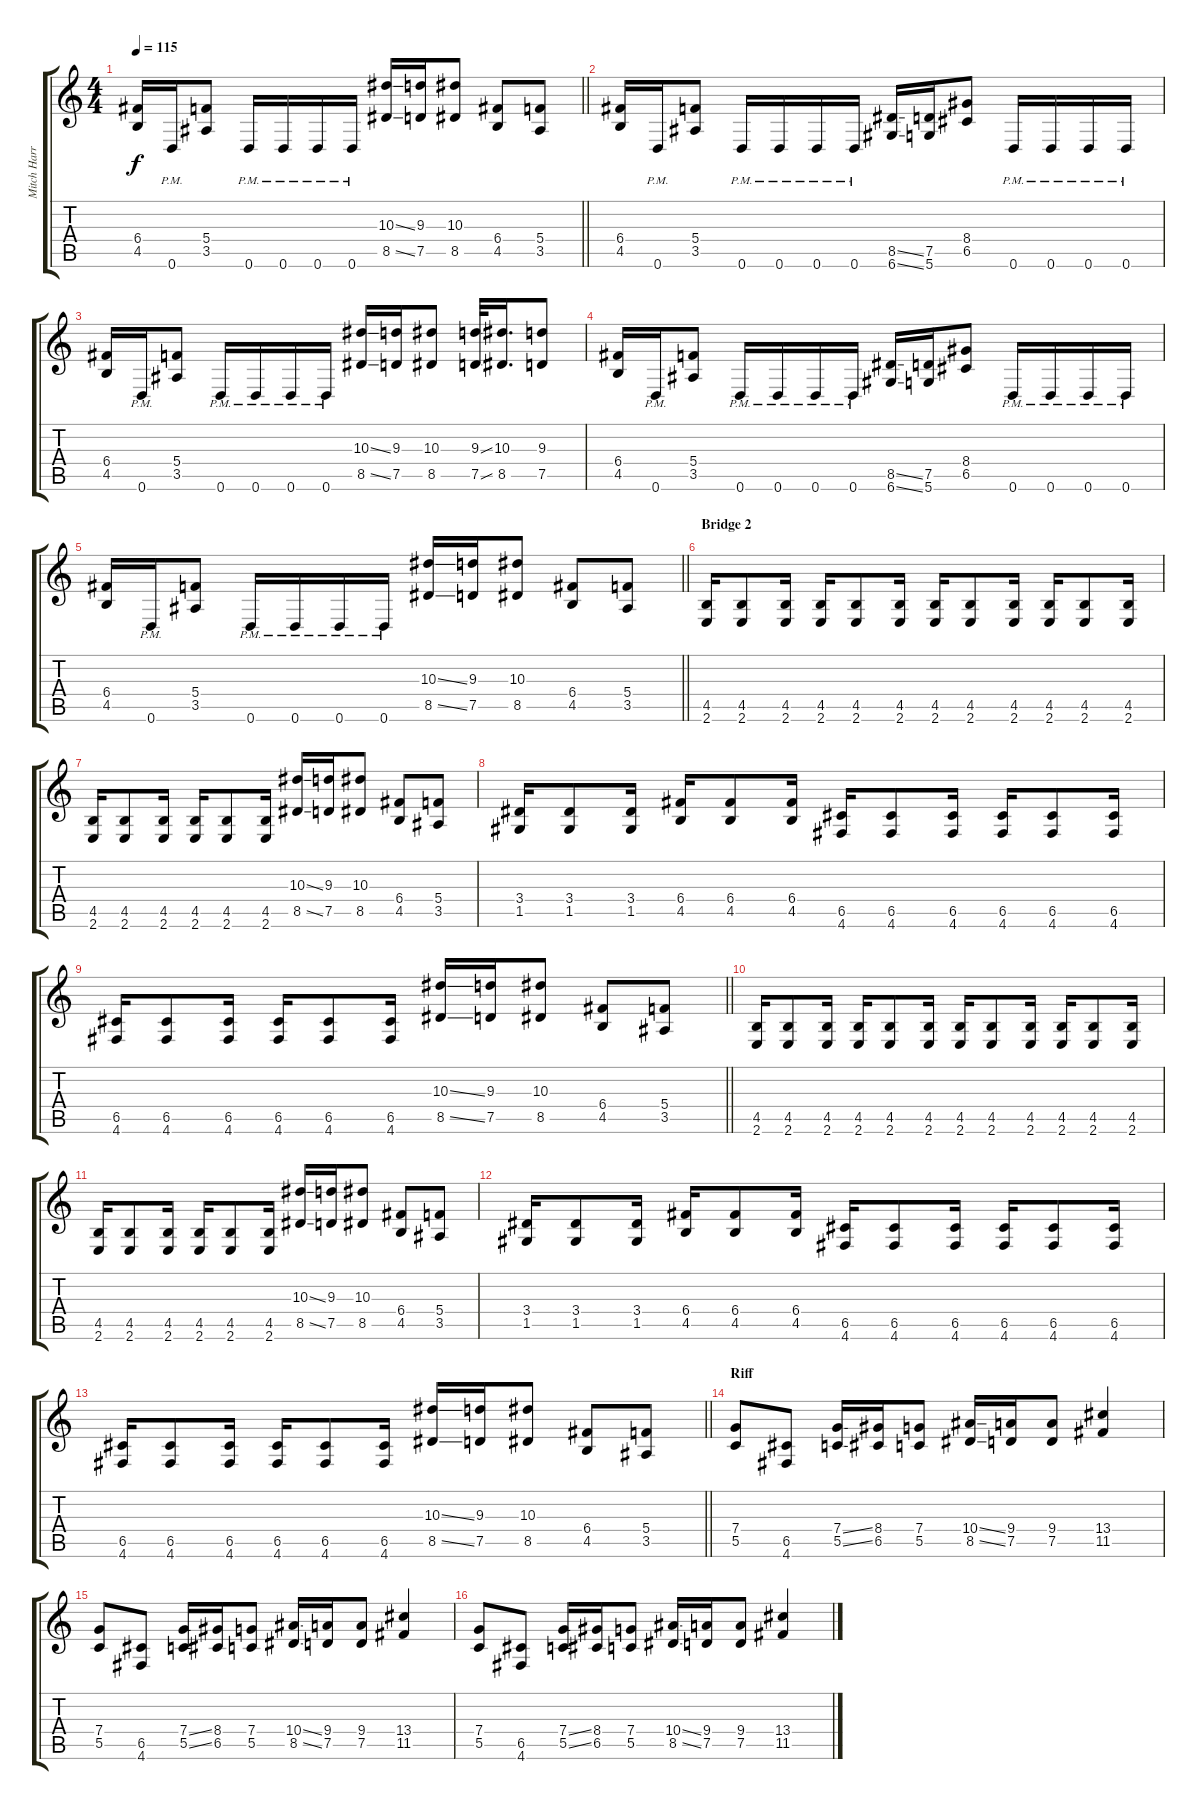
\track ("Mitch Harris" "Mitch Harr") {instrument overdrivenguitar}
\staff {score tabs}
\tuning (D4 A3 F3 C3 G2 D2) {hide}
\ts (4 4)
\tempo 115
\clef g2
\barLineRight lightlight
\ks c
(6.4 4.5).16{dy f} 0.6{pm}.16 (5.4 3.5).8 0.6{pm}.16 0.6{pm}.16 0.6{pm}.16 0.6{pm}.16 (10.3{ss} 8.5{ss}).16 (9.3 7.5).16 (10.3 8.5).8 (6.4 4.5).8 (5.4 3.5).8 |
(6.4 4.5).16 0.6{pm}.16 (5.4 3.5).8 0.6{pm}.16 0.6{pm}.16 0.6{pm}.16 0.6{pm}.16 (8.5{ss} 6.6{ss}).16 (7.5 5.6).16 (8.4 6.5).8 0.6{pm}.16 0.6{pm}.16 0.6{pm}.16 0.6{pm}.16 |
(6.4 4.5).16 0.6{pm}.16 (5.4 3.5).8 0.6{pm}.16 0.6{pm}.16 0.6{pm}.16 0.6{pm}.16 (10.3{ss} 8.5{ss}).16 (9.3 7.5).16 (10.3 8.5).8 (9.3{ss} 7.5{ss}).32 (10.3 8.5).16{d} (9.3 7.5).8 |
(6.4 4.5).16 0.6{pm}.16 (5.4 3.5).8 0.6{pm}.16 0.6{pm}.16 0.6{pm}.16 0.6{pm}.16 (8.5{ss} 6.6{ss}).16 (7.5 5.6).16 (8.4 6.5).8 0.6{pm}.16 0.6{pm}.16 0.6{pm}.16 0.6{pm}.16 |
\barLineRight lightlight
(6.4 4.5).16 0.6{pm}.16 (5.4 3.5).8 0.6{pm}.16 0.6{pm}.16 0.6{pm}.16 0.6{pm}.16 (10.3{ss} 8.5{ss}).16 (9.3 7.5).16 (10.3 8.5).8 (6.4 4.5).8 (5.4 3.5).8 |
\section ("" "Bridge 2")
(4.5 2.6).16 (4.5 2.6).8 (4.5 2.6).16 (4.5 2.6).16 (4.5 2.6).8 (4.5 2.6).16 (4.5 2.6).16 (4.5 2.6).8 (4.5 2.6).16 (4.5 2.6).16 (4.5 2.6).8 (4.5 2.6).16 |
(4.5 2.6).16 (4.5 2.6).8 (4.5 2.6).16 (4.5 2.6).16 (4.5 2.6).8 (4.5 2.6).16 (10.3{ss} 8.5{ss}).16 (9.3 7.5).16 (10.3 8.5).8 (6.4 4.5).8 (5.4 3.5).8 |
(3.4 1.5).16 (3.4 1.5).8 (3.4 1.5).16 (6.4 4.5).16 (6.4 4.5).8 (6.4 4.5).16 (6.5 4.6).16 (6.5 4.6).8 (6.5 4.6).16 (6.5 4.6).16 (6.5 4.6).8 (6.5 4.6).16 |
\barLineRight lightlight
(6.5 4.6).16 (6.5 4.6).8 (6.5 4.6).16 (6.5 4.6).16 (6.5 4.6).8 (6.5 4.6).16 (10.3{ss} 8.5{ss}).16 (9.3 7.5).16 (10.3 8.5).8 (6.4 4.5).8 (5.4 3.5).8 |
(4.5 2.6).16 (4.5 2.6).8 (4.5 2.6).16 (4.5 2.6).16 (4.5 2.6).8 (4.5 2.6).16 (4.5 2.6).16 (4.5 2.6).8 (4.5 2.6).16 (4.5 2.6).16 (4.5 2.6).8 (4.5 2.6).16 |
(4.5 2.6).16 (4.5 2.6).8 (4.5 2.6).16 (4.5 2.6).16 (4.5 2.6).8 (4.5 2.6).16 (10.3{ss} 8.5{ss}).16 (9.3 7.5).16 (10.3 8.5).8 (6.4 4.5).8 (5.4 3.5).8 |
(3.4 1.5).16 (3.4 1.5).8 (3.4 1.5).16 (6.4 4.5).16 (6.4 4.5).8 (6.4 4.5).16 (6.5 4.6).16 (6.5 4.6).8 (6.5 4.6).16 (6.5 4.6).16 (6.5 4.6).8 (6.5 4.6).16 |
\barLineRight lightlight
(6.5 4.6).16 (6.5 4.6).8 (6.5 4.6).16 (6.5 4.6).16 (6.5 4.6).8 (6.5 4.6).16 (10.3{ss} 8.5{ss}).16 (9.3 7.5).16 (10.3 8.5).8 (6.4 4.5).8 (5.4 3.5).8 |
\section ("" "Riff")
(7.4 5.5).8 (6.5 4.6).8 (7.4{ss} 5.5{ss}).16 (8.4 6.5).16 (7.4 5.5).8 (10.4{ss} 8.5{ss}).16 (9.4 7.5).16 (9.4 7.5).8 (13.4 11.5).4 |
(7.4 5.5).8 (6.5 4.6).8 (7.4{ss} 5.5{ss}).16 (8.4 6.5).16 (7.4 5.5).8 (10.4{ss} 8.5{ss}).16 (9.4 7.5).16 (9.4 7.5).8 (13.4 11.5).4 |
(7.4 5.5).8 (6.5 4.6).8 (7.4{ss} 5.5{ss}).16 (8.4 6.5).16 (7.4 5.5).8 (10.4{ss} 8.5{ss}).16 (9.4 7.5).16 (9.4 7.5).8 (13.4 11.5).4
